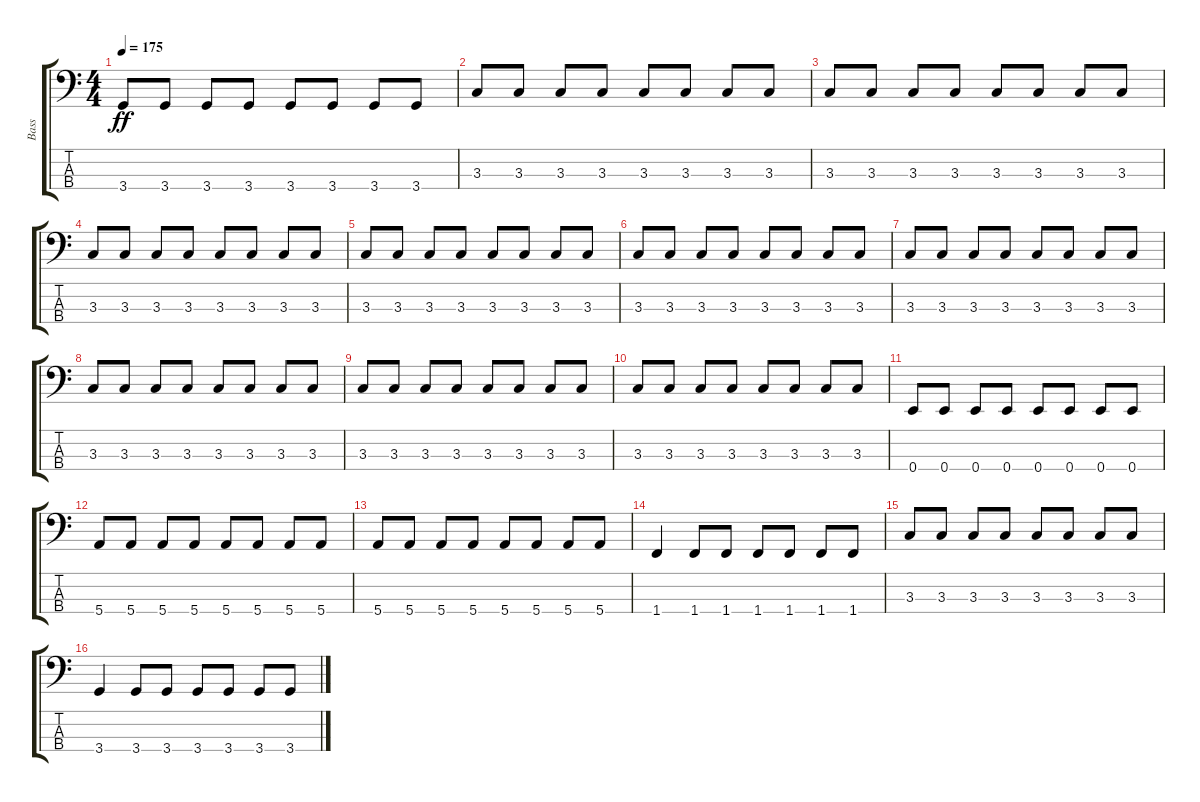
\track ("Bass" "Bass") {instrument synthbass2}
\staff {score tabs}
\tuning (G2 D2 A1 E1) {hide}
\ts (4 4)
\tempo 175
\clef f4
\ks c
3.4.8{dy ff} 3.4.8 3.4.8 3.4.8 3.4.8 3.4.8 3.4.8 3.4.8 |
3.3.8 3.3.8 3.3.8 3.3.8 3.3.8 3.3.8 3.3.8 3.3.8 |
3.3.8 3.3.8 3.3.8 3.3.8 3.3.8 3.3.8 3.3.8 3.3.8 |
3.3.8 3.3.8 3.3.8 3.3.8 3.3.8 3.3.8 3.3.8 3.3.8 |
3.3.8 3.3.8 3.3.8 3.3.8 3.3.8 3.3.8 3.3.8 3.3.8 |
3.3.8 3.3.8 3.3.8 3.3.8 3.3.8 3.3.8 3.3.8 3.3.8 |
3.3.8 3.3.8 3.3.8 3.3.8 3.3.8 3.3.8 3.3.8 3.3.8 |
3.3.8 3.3.8 3.3.8 3.3.8 3.3.8 3.3.8 3.3.8 3.3.8 |
3.3.8 3.3.8 3.3.8 3.3.8 3.3.8 3.3.8 3.3.8 3.3.8 |
3.3.8 3.3.8 3.3.8 3.3.8 3.3.8 3.3.8 3.3.8 3.3.8 |
0.4.8 0.4.8 0.4.8 0.4.8 0.4.8 0.4.8 0.4.8 0.4.8 |
5.4.8 5.4.8 5.4.8 5.4.8 5.4.8 5.4.8 5.4.8 5.4.8 |
5.4.8 5.4.8 5.4.8 5.4.8 5.4.8 5.4.8 5.4.8 5.4.8 |
1.4.4 1.4.8 1.4.8 1.4.8 1.4.8 1.4.8 1.4.8 |
3.3.8 3.3.8 3.3.8 3.3.8 3.3.8 3.3.8 3.3.8 3.3.8 |
3.4.4 3.4.8 3.4.8 3.4.8 3.4.8 3.4.8 3.4.8
